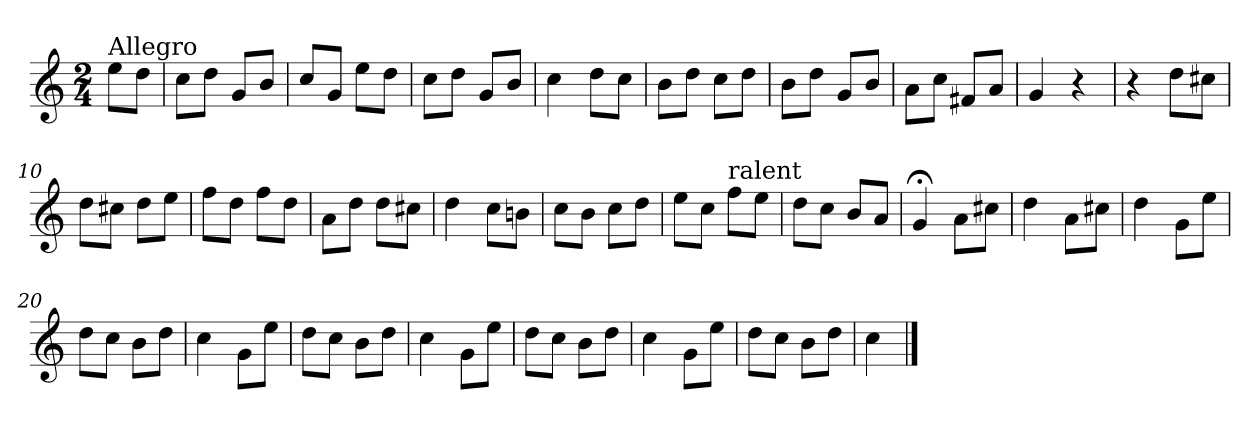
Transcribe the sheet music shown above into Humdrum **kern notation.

**kern
*part1
*staff1
*clefG2
*k[]
*C:
*M2/4
=
!LO:TX:a:t=Allegro
8ee\L
8dd\J
=1
8cc\L
8dd\J
8g/L
8b/J
=2
8cc/L
8g/J
8ee\L
8dd\J
=3
8cc\L
8dd\J
8g/L
8b/J
=4
4cc\
8dd\L
8cc\J
=5
8b\L
8dd\J
8cc\L
8dd\J
=6
8b\L
8dd\J
8g/L
8b/J
=7
8a\L
8cc\J
8f#X/L
8a/J
=8
4g/
4r
!!LO:LB:g=z
=9
4r
8dd\L
8cc#X\J
=10
8dd\L
8cc#X\J
8dd\L
8ee\J
=11
8ff\L
8dd\J
8ff\L
8dd\J
=12
8a\L
8dd\J
8dd\L
8cc#X\J
=13
4dd\
8cc\L
8bn\J
=14
8cc\L
8b\J
8cc\L
8dd\J
=15
8ee\L
8cc\J
!LO:TX:a:t=ralent
8ff\L
8ee\J
=16
8dd\L
8cc\J
8b/L
8a/J
=17
4g;</
8a\L
8cc#X\J
!!LO:LB:g=z
=18
4dd\
8a\L
8cc#X\J
=19
4dd\
8g\L
8ee\J
=20
8dd\L
8cc\J
8b\L
8dd\J
=21
4cc\
8g\L
8ee\J
=22
8dd\L
8cc\J
8b\L
8dd\J
=23
4cc\
8g\L
8ee\J
=24
8dd\L
8cc\J
8b\L
8dd\J
=25
4cc\
8g\L
8ee\J
=26
8dd\L
8cc\J
8b\L
8dd\J
=27
4cc\
==
*-
